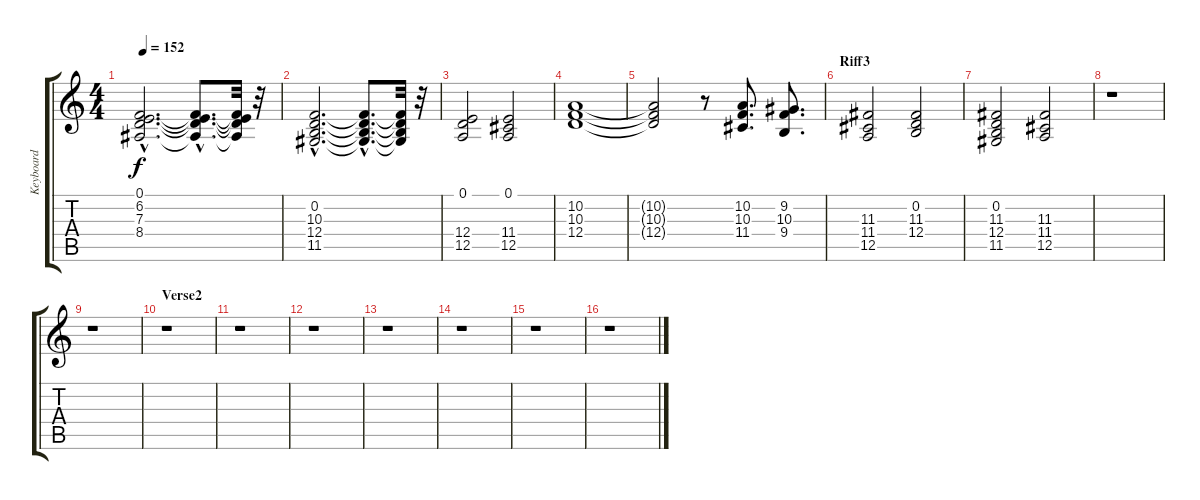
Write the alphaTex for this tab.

\track ("Keyboard" "Keyboard") {instrument stringensemble1}
\staff {score tabs}
\tuning (E4 B3 G3 D3 A2 E2) {hide}
\ts (4 4)
\tempo 152
\clef g2
\ks c
(0.1{hac} 6.2{hac} 7.3{hac} 8.4{hac}).2{d dy f} (0.1{hac t} 6.2{hac t} 7.3{hac t} 8.4{hac t}).8{d} (0.1{t} 6.2{t} 7.3{t} 8.4{t}).32 r.32 |
(0.2{hac} 10.3{hac} 12.4{hac} 11.5{hac}).2{d} (0.2{hac t} 10.3{hac t} 12.4{hac t} 11.5{hac t}).8{d} (0.2{t} 10.3{t} 12.4{t} 11.5{t}).32 r.32 |
(0.1 12.4 12.5).2 (0.1 11.4 12.5).2 |
(10.2 10.3 12.4).1 |
(10.2{t} 10.3{t} 12.4{t}).2 r.8 (10.2 10.3 11.4).8{d} (9.2 10.3 9.4).8{d} |
\section ("" "Riff3")
(11.3 11.4 12.5).2 (0.2 11.3 12.4).2 |
(0.2 11.3 12.4 11.5).2 (11.3 11.4 12.5).2 |
r.1 |
r.1 |
\section ("" "Verse2")
r.1 |
r.1 |
r.1 |
r.1 |
r.1 |
r.1 |
r.1
